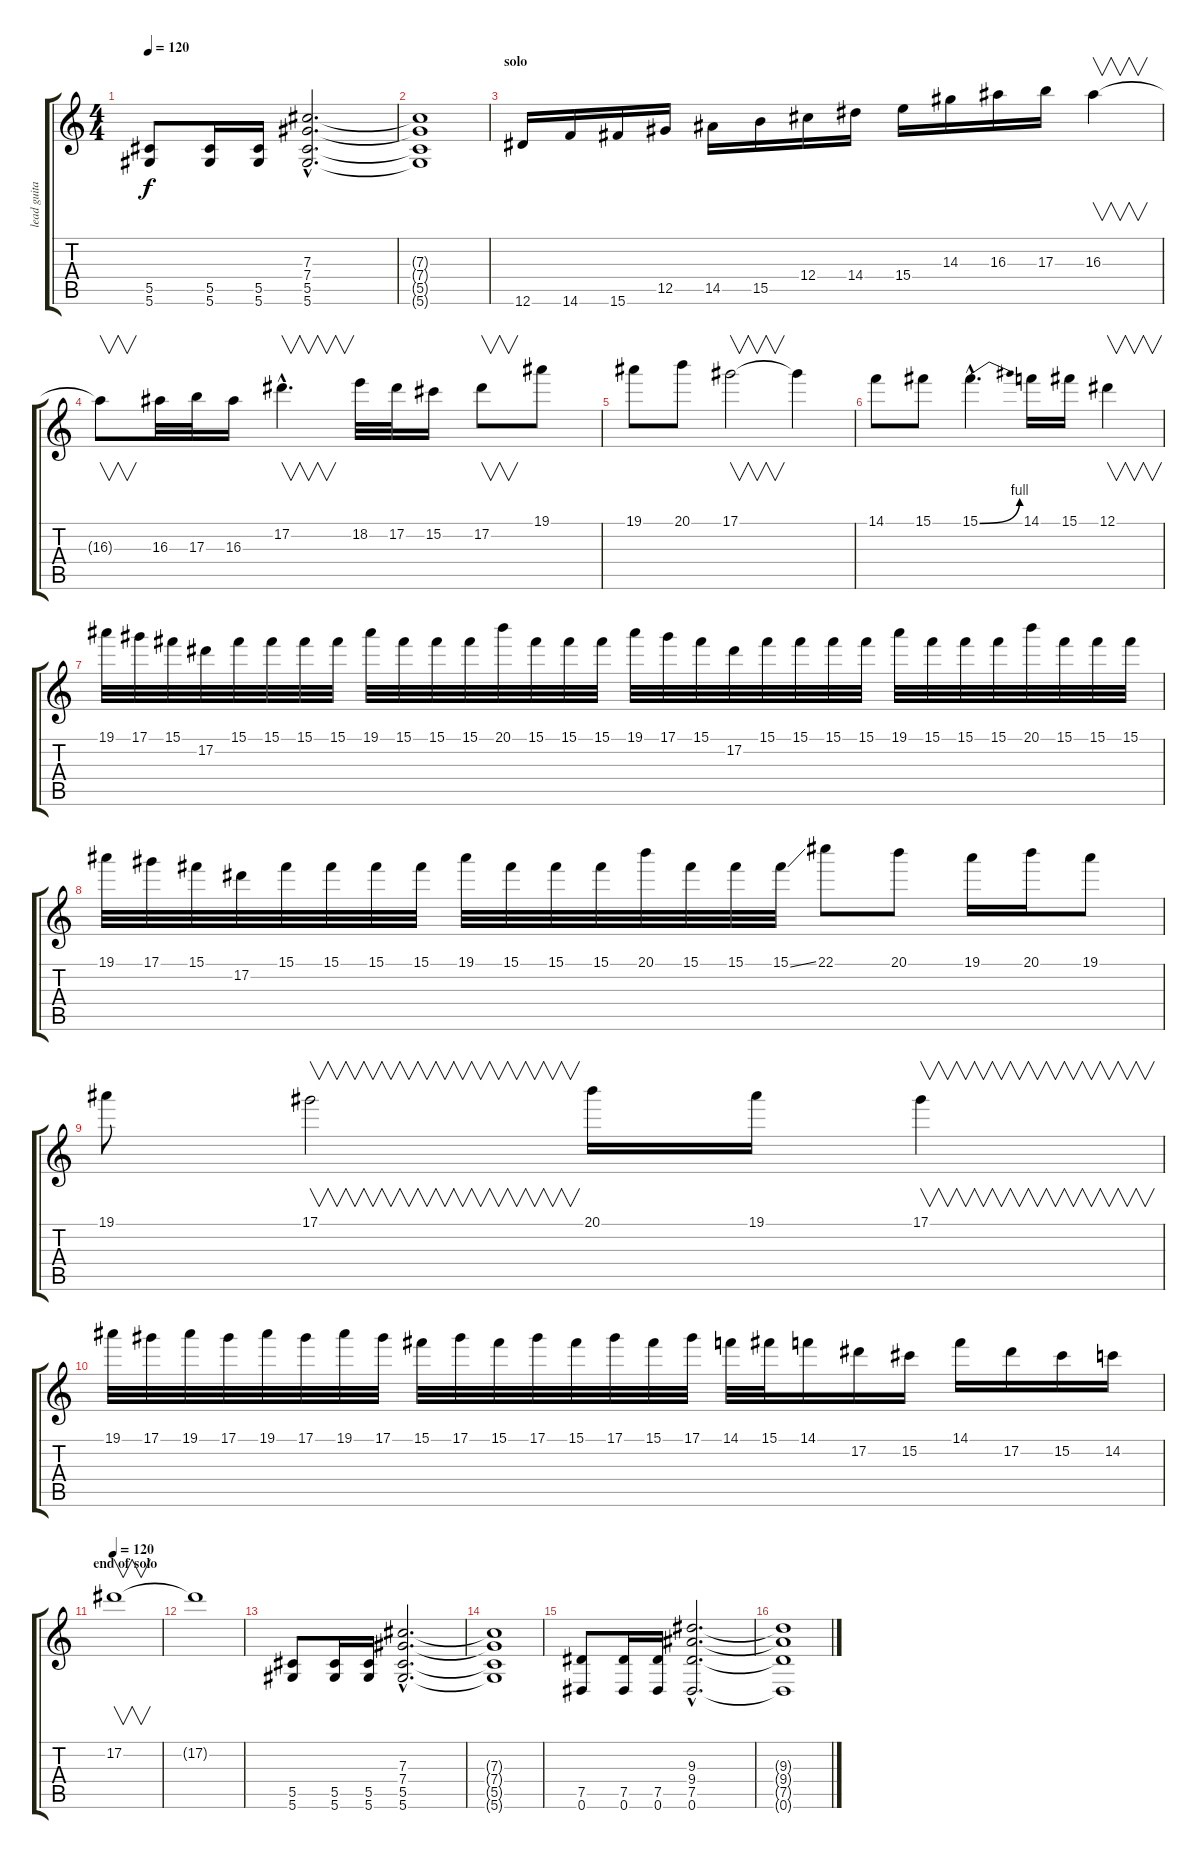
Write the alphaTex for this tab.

\track ("lead guitar" "lead guita") {instrument distortionguitar}
\staff {score tabs}
\tuning (Eb4 Bb3 Gb3 Db3 Ab2 Eb2) {hide}
\ts (4 4)
\tempo 120
\clef g2
\ks c
(5.5 5.6).8{dy f} (5.5 5.6).16 (5.5 5.6).16 (7.3{hac} 7.4{hac} 5.5{hac} 5.6{hac}).2{d} |
(7.3{t} 7.4{t} 5.5{t} 5.6{t}).1{volume 16} |
\section ("" "solo")
12.6.16 14.6.16 15.6.16 12.5.16 14.5.16 15.5.16 12.4.16 14.4.16 15.4.16 14.3.16 16.3.16 17.3.16 16.3.4{v} |
16.3{t}.8{v} 16.3.32 17.3.32 16.3.16 17.2{hac}.4{v d} 18.2.32 17.2.32 15.2.16 17.2.8{v} 19.1.8 |
19.1.8 20.1.8 17.1.2{v} 17.1{t}.4 |
14.1.8 15.1.8 15.1{be (bend 0 0 60 4) hac}.4{d} 14.1.16 15.1.16 12.1.4{v} |
19.1.32 17.1.32 15.1.32 17.2.32 15.1.32 15.1.32 15.1.32 15.1.32 19.1.32 15.1.32 15.1.32 15.1.32 20.1.32 15.1.32 15.1.32 15.1.32 19.1.32 17.1.32 15.1.32 17.2.32 15.1.32 15.1.32 15.1.32 15.1.32 19.1.32 15.1.32 15.1.32 15.1.32 20.1.32 15.1.32 15.1.32 15.1.32 |
19.1.32 17.1.32 15.1.32 17.2.32 15.1.32 15.1.32 15.1.32 15.1.32 19.1.32 15.1.32 15.1.32 15.1.32 20.1.32 15.1.32 15.1.32 15.1{ss}.32 22.1.8 20.1.8 19.1.16 20.1.16 19.1.8 |
19.1.8 17.1.2{v} 20.1.16 19.1.16 17.1.4{v} |
19.1.32 17.1.32 19.1.32 17.1.32 19.1.32 17.1.32 19.1.32 17.1.32 15.1.32 17.1.32 15.1.32 17.1.32 15.1.32 17.1.32 15.1.32 17.1.32 14.1.32 15.1.32 14.1.16 17.2.16 15.2.16 14.1.16 17.2.16 15.2.16 14.2.16 |
\section ("" "end of solo")
\tempo 120
17.2.1{v} |
17.2{t}.1 |
(5.5 5.6).8{volume 13} (5.5 5.6).16 (5.5 5.6).16 (7.3{hac} 7.4{hac} 5.5{hac} 5.6{hac}).2{d} |
(7.3{t} 7.4{t} 5.5{t} 5.6{t}).1 |
(7.5 0.6).8 (7.5 0.6).16 (7.5 0.6).16 (9.3{hac} 9.4{hac} 7.5{hac} 0.6{hac}).2{d} |
(9.3{t} 9.4{t} 7.5{t} 0.6{t}).1
